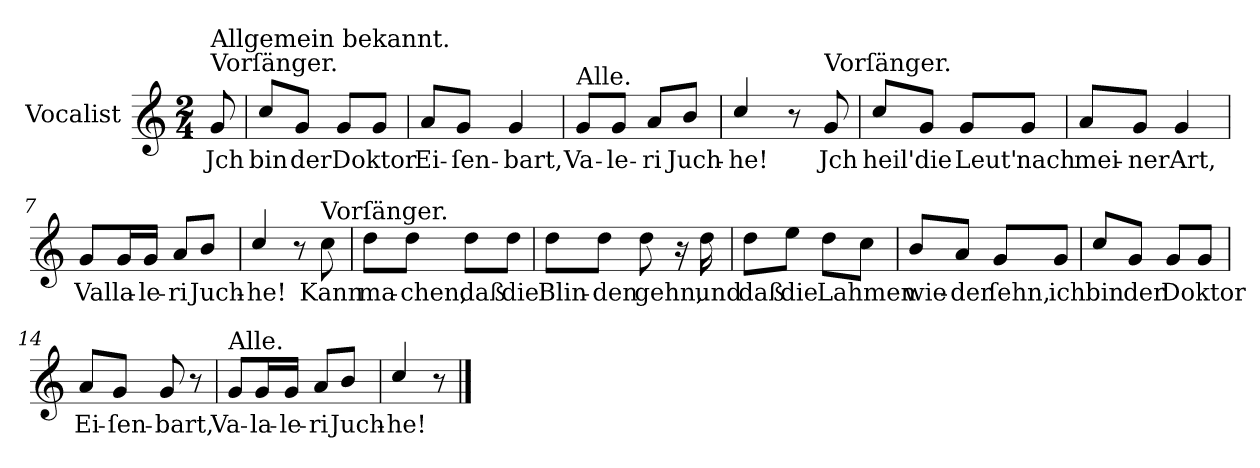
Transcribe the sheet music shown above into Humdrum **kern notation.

**kern	**text
*part1	*part1
*staff1	*staff1
*I"Vocalist	*
*k[]	*
*C:	*
*M2/4	*
=	=
!LO:TX:a:t=Vorſänger.	!
!LO:TX:a:t=Allgemein bekannt.	!
8g	Jch
=1	=1
8ccL	bin
8gJ	der
8gL	Doktor
8gJ	.
=2	=2
8aL	Ei-
8gJ	-ſen-
4g	-bart,
=3	=3
!LO:TX:a:t=Alle.	!
8gL	Va-
8gJ	-le-
8aL	-ri
8b/J	Juch-
=4	=4
4cc/	-he!
8r	.
!LO:TX:a:t=Vorſänger.	!
8g	Jch
=5	=5
8ccL	heil'
8gJ	die
8gL	Leut'
8gJ	nach
=6	=6
8aL	mei-
8gJ	-ner
4g	Art,
=7	=7
8gL	Valla-
16gL	.
16gJJ	-le-
8aL	-ri
8b/J	Juch-
=8	=8
4cc/	-he!
8r	.
!LO:TX:a:t=Vorſänger.	!
8cc	Kann
=9	=9
8ddL	ma-
8ddJ	-chen,
8ddL	daß
8ddJ	die
=10	=10
8ddL	Blin-
8ddJ	-den
8dd	gehn,
16r	.
16dd	und
=11	=11
8ddL	daß
8eeJ	die
8ddL	Lahmen
8ccJ	.
=12	=12
8b/L	wie-
8aJ	-der
8gL	ſehn,
8gJ	ich
=13	=13
8ccL	bin
8gJ	der
8gL	Doktor
8gJ	.
=14	=14
8aL	Ei-
8gJ	-ſen-
8g	-bart,
8r	.
=15	=15
!LO:TX:a:t=Alle.	!
8gL	Va-
16gL	-la-
16gJJ	-le-
8aL	-ri
8b/J	Juch-
=16	=16
4cc/	-he!
8r	.
==	==
*-	*-
